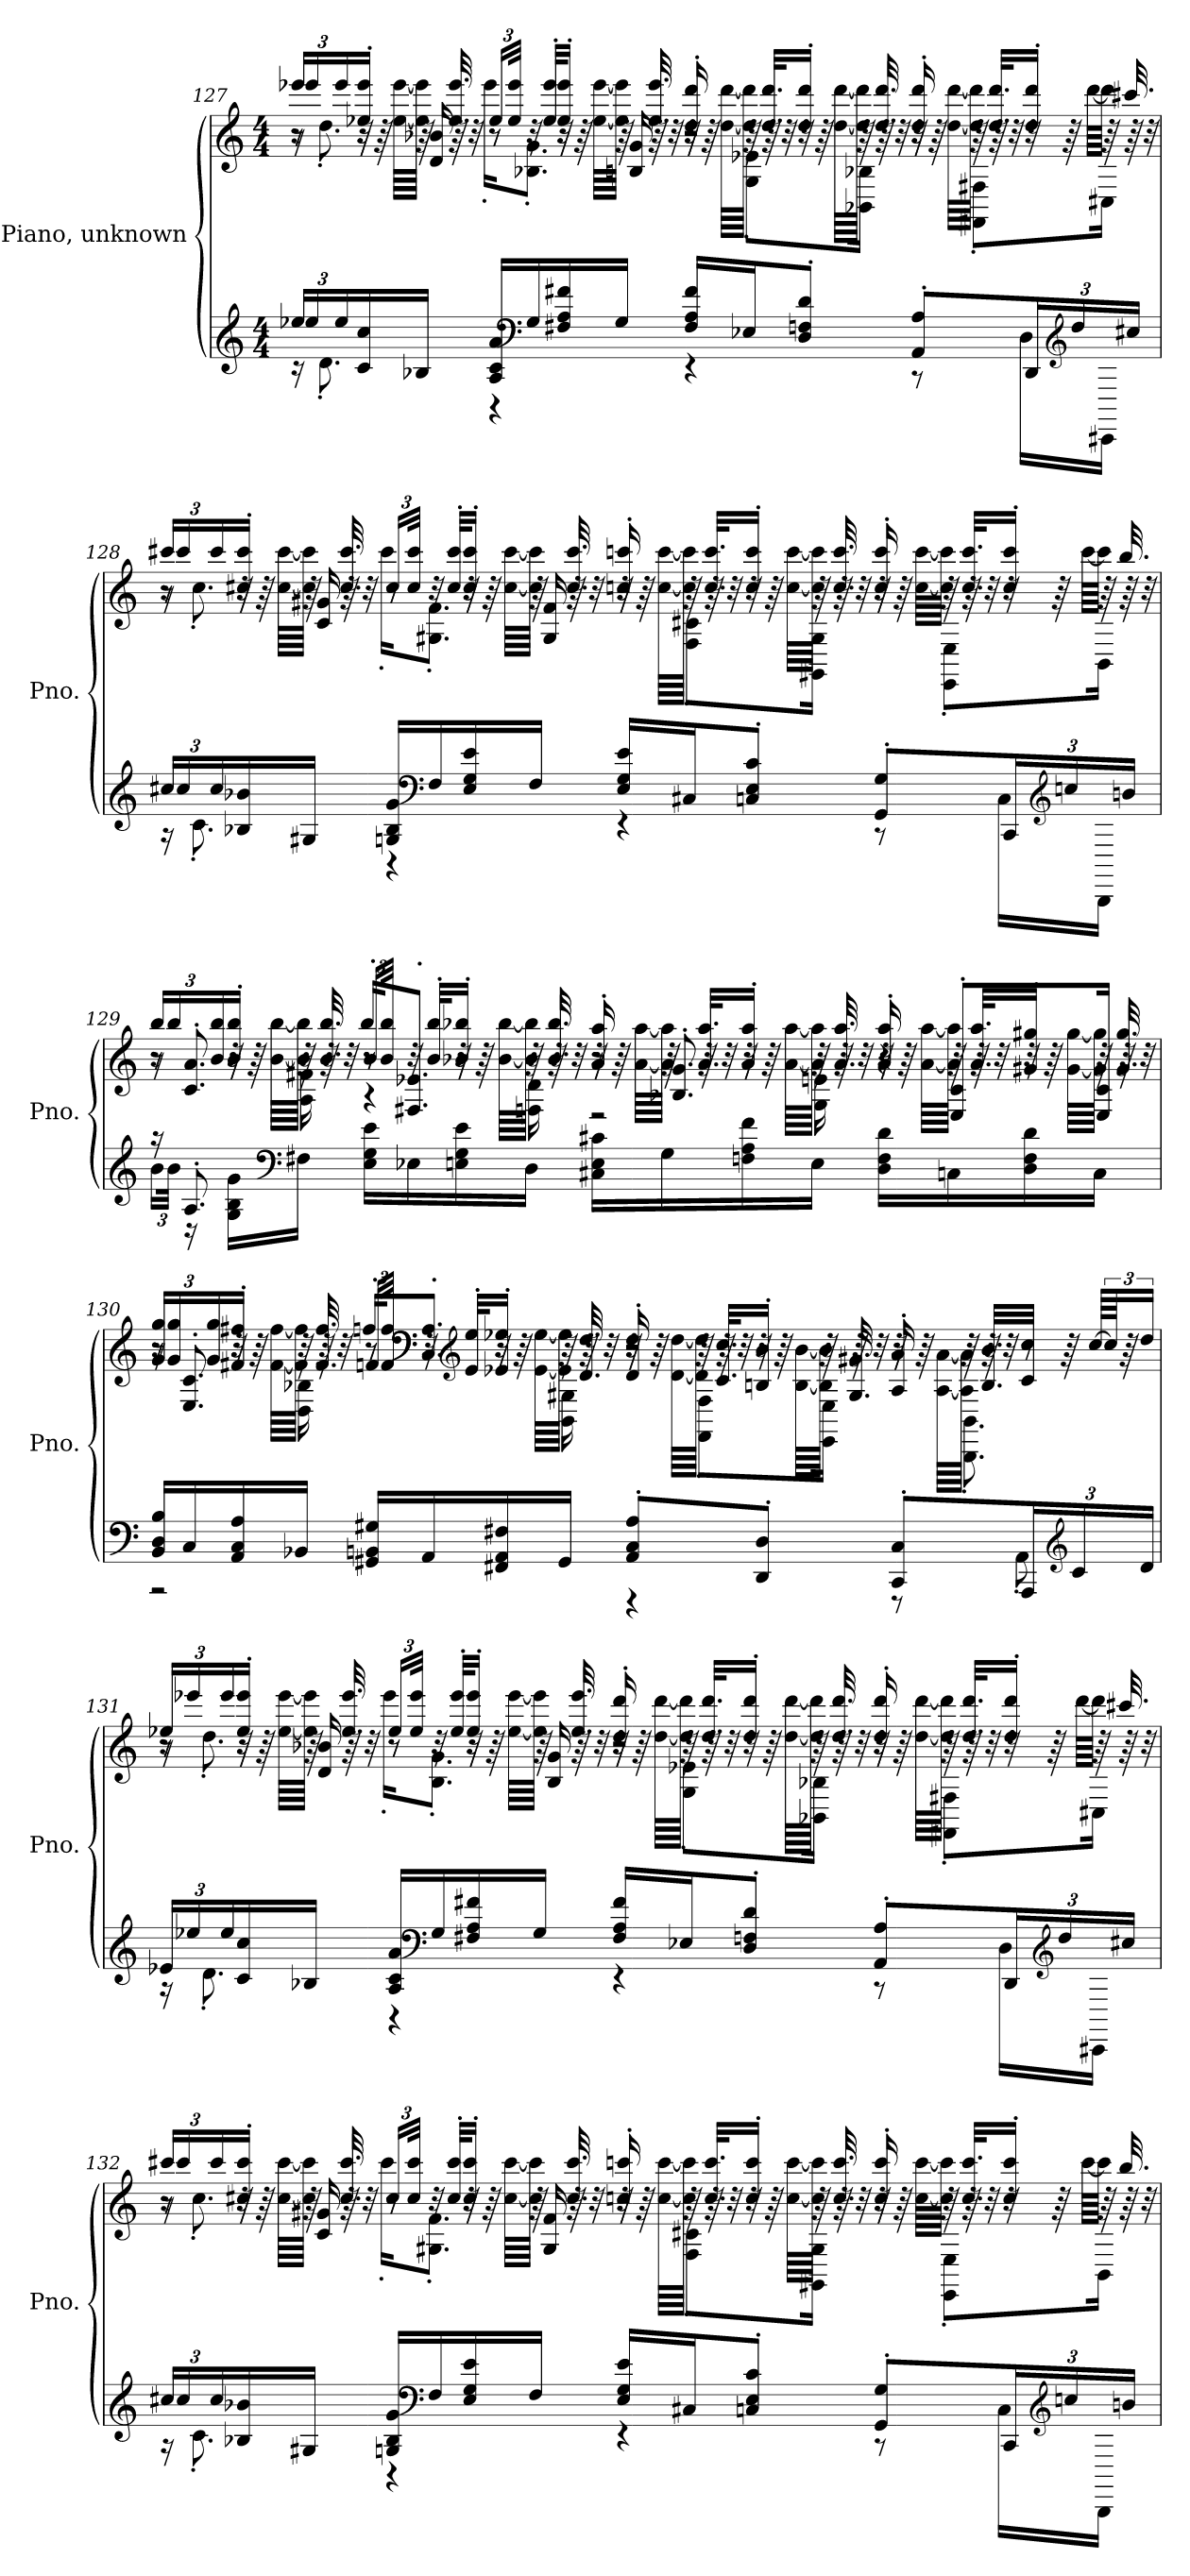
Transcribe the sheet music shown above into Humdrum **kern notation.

**kern	**kern
*part1	*part1
*staff2	*staff1
*I"Piano, unknown	*
*I'Pno.	*
!!LO:LB:g=z
*clefG2	*clefG2
*k[]	*k[]
*M4/4	*M4/4
*Xbrackettup	*Xbrackettup
=127	=127
*^	*^
*	*	*	*^
*	*	*	*	*^
24ee-X/LL	16r	24eee-X/LL	8r	8r	16r
24ee-/	.	24eee-/	.	.	.
.	8.d'\	.	.	.	8.dd'\
24ee-/	.	24eee-/	.	.	.
16c/ 16cc/	.	16ee-X/' 16eee-/'JJ	32r	16r	.
.	.	.	64r	.	.
.	.	.	[64ee-\ [64eee-\LLLL	.	.
16B-X/JJ	.	64r	64ee-\] 64eee-\]JJJJ	16d/ 16b-X/	.
.	.	32.ee-/ 32.eee-/	64r	.	.
.	.	.	32r	.	.
16A/ 16c/ 16a/LL	4r	24ee-/LL	8r	8r	16eee-'\KL
.	.	48ee-/ 48eee-/JJk	.	.	.
*clefF4	*	*	*	*	*
16G/	.	32r	.	.	8.B-X\' 8.g\'J
.	.	32ee-/' 32eee-/'KLL	.	.	.
16F#X/ 16A/ 16f#X/	.	16ee-/' 16eee-/'JJ	32r	16r	.
.	.	.	64r	.	.
.	.	.	[64ee-\ [64eee-\LLLL	.	.
16G/JJ	.	64r	64ee-\] 64eee-\]JJJJ	16Bn/ 16g/	.
.	.	32.ee-/ 32.eee-/	64r	.	.
.	.	.	32r	.	.
16F#/ 16A/ 16f#/LL	4r	16dd/' 16ddd/'	32r	2r	16r
.	.	.	64r	.	.
.	.	.	[64dd\ [64ddd\LLLL	.	.
16E-X/J	.	64r	64dd\] 64ddd\]JJJJ	.	8G\' 8e-X\'L
.	.	32.dd/ 32.ddd/KLL	64r	.	.
.	.	.	32r	.	.
8D/' 8Fn/' 8d/'J	.	16dd/' 16ddd/'JJ	32r	.	.
.	.	.	64r	.	.
.	.	.	[64dd\ [64ddd\LLLL	.	.
.	.	64r	64dd\] 64ddd\]JJJJ	.	16BB-X\ 16B-X\Jk
.	.	32.dd/ 32.ddd/	64r	.	.
.	.	.	32r	.	.
8AA/' 8A/'L	8r	16dd/' 16ddd/'	32r	.	16r
.	.	.	64r	.	.
.	.	.	[64dd\ [64ddd\LLLL	.	.
.	.	64r	64dd\] 64ddd\]JJJJ	.	8FF#X\' 8F#X\'L
.	.	32.dd/ 32.ddd/KLL	64r	.	.
.	.	.	32r	.	.
24DD/L	16D\LL	16dd/' 16ddd/'JJ	32r	.	.
.	.	.	64r	.	.
*clefG2	*	*	*	*	*
24dd/	.	.	.	.	.
.	.	.	[64ddd\LLLL	.	.
.	16CC#X\JJ	64r	64ddd\JJJJ]	.	16C#X\Jk
.	.	32.ccc#X/	64r	.	.
24cc#X/JJ	.	.	.	.	.
.	.	.	32r	.	.
!!LO:LB:g=z	!!	!!	!!
=128	=128	=128	=128	=128	=128
24cc#X/LL	16r	24ccc#X/LL	8r	8r	16r
24cc#/	.	24ccc#/	.	.	.
.	8.c'\	.	.	.	8.cc'\
24cc#/	.	24ccc#/	.	.	.
16B-X/ 16b-X/	.	16cc#X/' 16ccc#/'JJ	32r	16r	.
.	.	.	64r	.	.
.	.	.	[64cc#\ [64ccc#\LLLL	.	.
16G#X/JJ	.	64r	64cc#\] 64ccc#\]JJJJ	16c/ 16g#X/	.
.	.	32.cc#/ 32.ccc#/	64r	.	.
.	.	.	32r	.	.
16Gn/ 16B-/ 16g/LL	4r	24cc#/LL	8r	8r	16ccc#'\KL
.	.	48cc#/ 48ccc#/JJk	.	.	.
*clefF4	*	*	*	*	*
16F/	.	32r	.	.	8.G#X\' 8.f\'J
.	.	32cc#/' 32ccc#/'KLL	.	.	.
16E/ 16G/ 16e/	.	16cc#/' 16ccc#/'JJ	32r	16r	.
.	.	.	64r	.	.
.	.	.	[64cc#\ [64ccc#\LLLL	.	.
16F/JJ	.	64r	64cc#\] 64ccc#\]JJJJ	16G#/ 16f/	.
.	.	32.cc#/ 32.ccc#/	64r	.	.
.	.	.	32r	.	.
16E/ 16G/ 16e/LL	4r	16ccn/' 16cccn/'	32r	2r	16r
.	.	.	64r	.	.
.	.	.	[64cc\ [64ccc\LLLL	.	.
16C#X/J	.	64r	64cc\] 64ccc\]JJJJ	.	8F\' 8c#X\'L
.	.	32.cc/ 32.ccc/KLL	64r	.	.
.	.	.	32r	.	.
8Cn/' 8E/' 8c/'J	.	16cc/' 16ccc/'JJ	32r	.	.
.	.	.	64r	.	.
.	.	.	[64cc\ [64ccc\LLLL	.	.
.	.	64r	64cc\] 64ccc\]JJJJ	.	16GG#X\ 16G#\Jk
.	.	32.cc/ 32.ccc/	64r	.	.
.	.	.	32r	.	.
8GG/' 8G/'L	8r	16cc/' 16ccc/'	32r	.	16r
.	.	.	64r	.	.
.	.	.	[64cc\ [64ccc\LLLL	.	.
.	.	64r	64cc\] 64ccc\]JJJJ	.	8EE\' 8E\'L
.	.	32.cc/ 32.ccc/KLL	64r	.	.
.	.	.	32r	.	.
24CC/L	16C\LL	16cc/' 16ccc/'JJ	32r	.	.
.	.	.	64r	.	.
*clefG2	*	*	*	*	*
24ccn/	.	.	.	.	.
.	.	.	[64ccc\LLLL	.	.
.	16BBB\JJ	64r	64ccc\JJJJ]	.	16BB\Jk
.	.	32.bb/	64r	.	.
24bn/JJ	.	.	.	.	.
.	.	.	32r	.	.
!!LO:PB:g=z	!!	!!	!!
=129	=129	=129	=129	=129	=129
16r	24b\LL	24bb/LL	8r	16r	8r
.	48b\JJk	24bb/	.	.	.
8.A'/	16r	.	.	8.c/' 8.a/'	.
.	.	24b/ 24bb/	.	.	.
.	16G\ 16B\ 16g\LL	16b/' 16bb/'JJ	32r	.	16r
.	.	.	64r	.	.
.	.	.	[64b\ [64bb\LLLL	.	.
*clefF4	*	*	*	*	*
.	16F#X\JJ	64r	64b\] 64bb\]JJJJ	.	16A\ 16f#X\
.	.	32.b/ 32.bb/	64r	.	.
.	.	.	32r	.	.
4r	16E\ 16G\ 16e\LL	24b/LL	8r	16bb'/KL	8r
.	.	48b/ 48bb/JJk	.	.	.
.	16E-X\	32r	.	8.F#X/' 8.e-X/'J	.
.	.	32b/' 32bb/'KLL	.	.	.
.	16En\ 16G\ 16e\	16b-X/' 16bb-X/'JJ	32r	.	16r
.	.	.	64r	.	.
.	.	.	[64b-\ [64bb-\LLLL	.	.
.	16D\JJ	64r	64b-\] 64bb-\]JJJJ	.	16Fn\ 16d\
.	.	32.b-/ 32.bb-/	64r	.	.
.	.	.	32r	.	.
2r	16C#X\ 16E\ 16c#X\LL	16a/' 16aa/'	32r	16r	8r
.	.	.	64r	.	.
.	.	.	[64a\ [64aa\LLLL	.	.
.	16G\	64r	64a\] 64aa\]JJJJ	8.B-X/' 8.g/'	.
.	.	32.a/ 32.aa/KLL	64r	.	.
.	.	.	32r	.	.
.	16Fn\ 16A\ 16f\	16a/' 16aa/'JJ	32r	.	16r
.	.	.	64r	.	.
.	.	.	[64a\ [64aa\LLLL	.	.
.	16E\JJ	64r	64a\] 64aa\]JJJJ	.	16G\ 16en\
.	.	32.a/ 32.aa/	64r	.	.
.	.	.	32r	.	.
.	16D\ 16F\ 16d\LL	16a/' 16aa/'	32r	16r	4r
.	.	.	64r	.	.
.	.	.	[64a\ [64aa\LLLL	.	.
.	16Cn\	64r	64a\] 64aa\]JJJJ	8E/' 8c/'L	.
.	.	32.a/ 32.aa/KLL	64r	.	.
.	.	.	32r	.	.
.	16D\ 16F\ 16d\	16g#X/' 16gg#X/'JJ	32r	.	.
.	.	.	64r	.	.
.	.	.	[64g#\ [64gg#\LLLL	.	.
.	16C\JJ	64r	64g#\] 64gg#\]JJJJ	16E/ 16c/Jk	.
.	.	32.g#/ 32.gg#/	64r	.	.
.	.	.	32r	.	.
!!LO:LB:g=z	!!	!!	!!
=130	=130	=130	=130	=130	=130
16BB/ 16D/ 16B/LL	2r	24g/ 24gg/LL	8r	16r	8r
.	.	24g/ 24gg/	.	.	.
16C/	.	.	.	8.E/' 8.c/'	.
.	.	24g/ 24gg/	.	.	.
16AA/ 16C/ 16A/	.	16f#X/' 16ff#X/'JJ	32r	.	16r
.	.	.	64r	.	.
.	.	.	[64f#\ [64ff#\LLLL	.	.
16BB-X/JJ	.	64r	64f#\] 64ff#\]JJJJ	.	16D\ 16B-X\
.	.	32.f#/ 32.ff#/	64r	.	.
.	.	.	32r	.	.
16GG#X/ 16BBn/ 16G#X/LL	.	24fn/LL	8r	16ffn'/KL	8r
.	.	48f/ 48ff/JJk	.	.	.
*	*	*clefF4	*	*	*
16AA/	.	32r	.	8.C/' 8.A/'J	.
*	*	*clefG2	*	*	*
.	.	32e/' 32ee/'KLL	.	.	.
16FF#X/ 16AA/ 16F#X/	.	16e-X/' 16ee-X/'JJ	32r	.	16r
.	.	.	64r	.	.
.	.	.	[64e-\ [64ee-\LLLL	.	.
16GG#/JJ	.	64r	64e-\] 64ee-\]JJJJ	.	16BB\ 16G#X\
.	.	32.d/ 32.dd/	64r	.	.
.	.	.	32r	.	.
8AA/' 8C/' 8A/'L	4r	16d/' 16dd/'	32r	2r	16r
.	.	.	64r	.	.
.	.	.	[64d\ [64dd\LLLL	.	.
.	.	64r	64d\] 64dd\]JJJJ	.	8FF\' 8F\'L
.	.	32.c/ 32.cc/KLL	64r	.	.
.	.	.	32r	.	.
8DD/' 8D/'J	.	16Bn/' 16b/'JJ	32r	.	.
.	.	.	64r	.	.
.	.	.	[64B\ [64b\LLLL	.	.
.	.	64r	64B\] 64b\]JJJJ	.	16EE\ 16E\Jk
.	.	32.G#/ 32.g#X/	64r	.	.
.	.	.	32r	.	.
8CC/' 8C/'L	8r	16A/' 16a/'	32r	.	16r
.	.	.	64r	.	.
.	.	.	[64A\ [64a\LLLL	.	.
.	.	64r	64A\] 64a\]JJJJ	.	8.BBB\' 8.BB\'
.	.	32.B/ 32.b/LLL	64r	.	.
.	.	.	32r	.	.
24AAA/L	8AA'\	32c/ 32cc/JJJ	8r	.	.
.	.	64r	.	.	.
*clefG2	*	*	*	*	*
24c/	.	.	.	.	.
.	.	[64cc/LLLL	.	.	.
*	*	*brackettup	*	*	*
.	.	96cc/JJJJ]	.	.	.
.	.	96r	.	.	.
24d/JJ	.	24dd/	.	.	.
!!LO:LB:g=z	!!	!!	!!
=131	=131	=131	=131	=131	=131
*	*	*Xbrackettup	*	*	*
24e-X/LL	16r	24ee-X/LL	8r	8r	16r
24ee-X/	.	24eee-X/	.	.	.
.	8.d'\	.	.	.	8.dd'\
24ee-/	.	24eee-/	.	.	.
16c/ 16cc/	.	16ee-/' 16eee-/'JJ	32r	16r	.
.	.	.	64r	.	.
.	.	.	[64ee-\ [64eee-\LLLL	.	.
16B-X/JJ	.	64r	64ee-\] 64eee-\]JJJJ	16d/ 16b-X/	.
.	.	32.ee-/ 32.eee-/	64r	.	.
.	.	.	32r	.	.
16A/ 16c/ 16a/LL	4r	24ee-/LL	8r	8r	16eee-'\KL
.	.	48ee-/ 48eee-/JJk	.	.	.
*clefF4	*	*	*	*	*
16G/	.	32r	.	.	8.B\' 8.g\'J
.	.	32ee-/' 32eee-/'KLL	.	.	.
16F#X/ 16A/ 16f#X/	.	16ee-/' 16eee-/'JJ	32r	16r	.
.	.	.	64r	.	.
.	.	.	[64ee-\ [64eee-\LLLL	.	.
16G/JJ	.	64r	64ee-\] 64eee-\]JJJJ	16B/ 16g/	.
.	.	32.ee-/ 32.eee-/	64r	.	.
.	.	.	32r	.	.
16F#/ 16A/ 16f#/LL	4r	16dd/' 16ddd/'	32r	2r	16r
.	.	.	64r	.	.
.	.	.	[64dd\ [64ddd\LLLL	.	.
16E-X/J	.	64r	64dd\] 64ddd\]JJJJ	.	8G\' 8e-X\'L
.	.	32.dd/ 32.ddd/KLL	64r	.	.
.	.	.	32r	.	.
8D/' 8Fn/' 8d/'J	.	16dd/' 16ddd/'JJ	32r	.	.
.	.	.	64r	.	.
.	.	.	[64dd\ [64ddd\LLLL	.	.
.	.	64r	64dd\] 64ddd\]JJJJ	.	16BB-X\ 16B-X\Jk
.	.	32.dd/ 32.ddd/	64r	.	.
.	.	.	32r	.	.
8AA/' 8A/'L	8r	16dd/' 16ddd/'	32r	.	16r
.	.	.	64r	.	.
.	.	.	[64dd\ [64ddd\LLLL	.	.
.	.	64r	64dd\] 64ddd\]JJJJ	.	8FF#X\' 8F#X\'L
.	.	32.dd/ 32.ddd/KLL	64r	.	.
.	.	.	32r	.	.
24DD/L	16D\LL	16dd/' 16ddd/'JJ	32r	.	.
.	.	.	64r	.	.
*clefG2	*	*	*	*	*
24dd/	.	.	.	.	.
.	.	.	[64ddd\LLLL	.	.
.	16CC#X\JJ	64r	64ddd\JJJJ]	.	16C#X\Jk
.	.	32.ccc#X/	64r	.	.
24cc#X/JJ	.	.	.	.	.
.	.	.	32r	.	.
!!LO:LB:g=z	!!	!!	!!
=132	=132	=132	=132	=132	=132
24cc#X/LL	16r	24ccc#X/LL	8r	8r	16r
24cc#/	.	24ccc#/	.	.	.
.	8.c'\	.	.	.	8.cc'\
24cc#/	.	24ccc#/	.	.	.
16B-X/ 16b-X/	.	16cc#X/' 16ccc#/'JJ	32r	16r	.
.	.	.	64r	.	.
.	.	.	[64cc#\ [64ccc#\LLLL	.	.
16G#X/JJ	.	64r	64cc#\] 64ccc#\]JJJJ	16c/ 16g#X/	.
.	.	32.cc#/ 32.ccc#/	64r	.	.
.	.	.	32r	.	.
16Gn/ 16B-/ 16g/LL	4r	24cc#/LL	8r	8r	16ccc#'\KL
.	.	48cc#/ 48ccc#/JJk	.	.	.
*clefF4	*	*	*	*	*
16F/	.	32r	.	.	8.G#X\' 8.f\'J
.	.	32cc#/' 32ccc#/'KLL	.	.	.
16E/ 16G/ 16e/	.	16cc#/' 16ccc#/'JJ	32r	16r	.
.	.	.	64r	.	.
.	.	.	[64cc#\ [64ccc#\LLLL	.	.
16F/JJ	.	64r	64cc#\] 64ccc#\]JJJJ	16G#/ 16f/	.
.	.	32.cc#/ 32.ccc#/	64r	.	.
.	.	.	32r	.	.
16E/ 16G/ 16e/LL	4r	16ccn/' 16cccn/'	32r	2r	16r
.	.	.	64r	.	.
.	.	.	[64cc\ [64ccc\LLLL	.	.
16C#X/J	.	64r	64cc\] 64ccc\]JJJJ	.	8F\' 8c#X\'L
.	.	32.cc/ 32.ccc/KLL	64r	.	.
.	.	.	32r	.	.
8Cn/' 8E/' 8c/'J	.	16cc/' 16ccc/'JJ	32r	.	.
.	.	.	64r	.	.
.	.	.	[64cc\ [64ccc\LLLL	.	.
.	.	64r	64cc\] 64ccc\]JJJJ	.	16GG#X\ 16G#\Jk
.	.	32.cc/ 32.ccc/	64r	.	.
.	.	.	32r	.	.
8GG/' 8G/'L	8r	16cc/' 16ccc/'	32r	.	16r
.	.	.	64r	.	.
.	.	.	[64cc\ [64ccc\LLLL	.	.
.	.	64r	64cc\] 64ccc\]JJJJ	.	8EE\' 8E\'L
.	.	32.cc/ 32.ccc/KLL	64r	.	.
.	.	.	32r	.	.
24CC/L	16C\LL	16cc/' 16ccc/'JJ	32r	.	.
.	.	.	64r	.	.
*clefG2	*	*	*	*	*
24ccn/	.	.	.	.	.
.	.	.	[64ccc\LLLL	.	.
.	16BBB\JJ	64r	64ccc\JJJJ]	.	16BB\Jk
.	.	32.bb/	64r	.	.
24bn/JJ	.	.	.	.	.
.	.	.	32r	.	.
*v	*v	*	*	*	*
*	*v	*v	*v	*v
=	=
*-	*-
